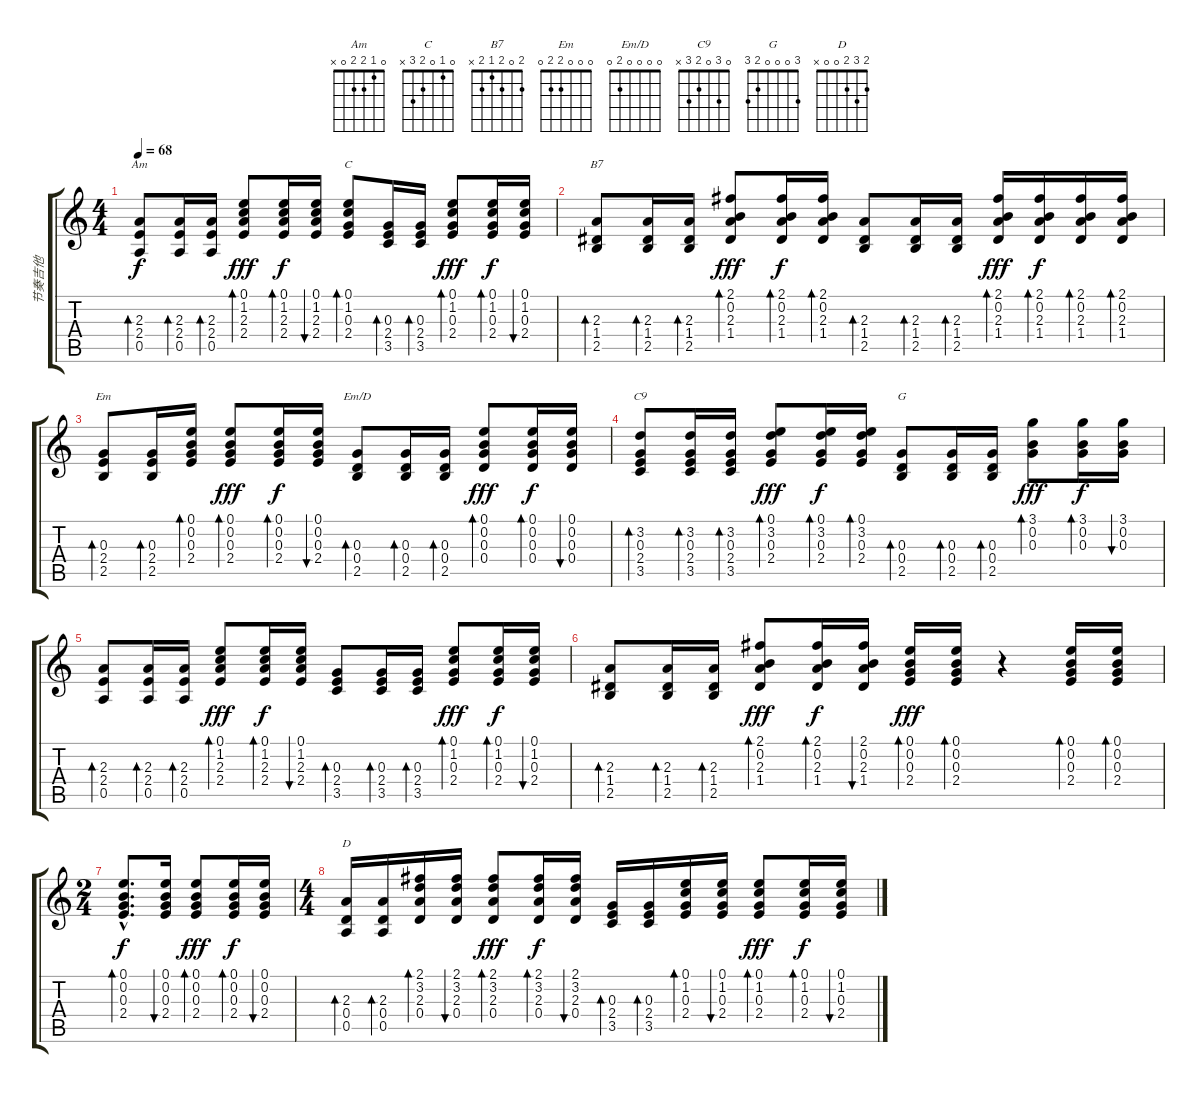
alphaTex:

\track ("节奏吉他" "节奏吉他") {instrument acousticguitarsteel}
\staff {score tabs}
\tuning (E4 B3 G3 D3 A2 E2) {hide}
\chord ("Am" 0 1 2 2 0 x)
\chord ("C" 0 1 0 2 3 x)
\chord ("B7" 2 0 2 1 2 x)
\chord ("Em" 0 0 0 2 2 0)
\chord ("Em/D" 0 0 0 0 2 0)
\chord ("C9" 0 3 0 2 3 x)
\chord ("G" 3 0 0 0 2 3)
\chord ("D" 2 3 2 0 0 x)
\ts (4 4)
\tempo 68
\clef g2
\ks c
(2.3 2.4 0.5).8{bd 30 ch "Am" dy f} (2.3 2.4 0.5).16{bd 30} (2.3 2.4 0.5).16{bd 30} (0.1 1.2 2.3 2.4).8{bd 30 dy fff} (0.1 1.2 2.3 2.4).16{bd 30 dy f} (0.1 1.2 2.3 2.4).16{bu 30} (0.1 1.2 0.3 2.4).8{bd 30 ch "C"} (0.3 2.4 3.5).16{bd 30} (0.3 2.4 3.5).16{bd 30} (0.1 1.2 0.3 2.4).8{bd 30 dy fff} (0.1 1.2 0.3 2.4).16{bd 30 dy f} (0.1 1.2 0.3 2.4).16{bu 30} |
(2.3 1.4 2.5).8{bd 30 ch "B7"} (2.3 1.4 2.5).16{bd 30} (2.3 1.4 2.5).16{bd 30} (2.1 0.2 2.3 1.4).8{bd 30 dy fff} (2.1 0.2 2.3 1.4).16{bd 30 dy f} (2.1 0.2 2.3 1.4).16{bd 30} (2.3 1.4 2.5).8{bd 30} (2.3 1.4 2.5).16{bd 30} (2.3 1.4 2.5).16{bd 30} (2.1 0.2 2.3 1.4).16{bd 30 dy fff} (2.1 0.2 2.3 1.4).16{bd 30 dy f} (2.1 0.2 2.3 1.4).16{bd 30} (2.1 0.2 2.3 1.4).16{bd 30} |
(0.3 2.4 2.5).8{bd 30 ch "Em"} (0.3 2.4 2.5).16{bd 30} (0.1 0.2 0.3 2.4).16{bd 30} (0.1 0.2 0.3 2.4).8{bd 30 dy fff} (0.1 0.2 0.3 2.4).16{bd 30 dy f} (0.1 0.2 0.3 2.4).16{bu 30} (0.3 0.4 2.5).8{bd 30 ch "Em/D"} (0.3 0.4 2.5).16{bd 30} (0.3 0.4 2.5).16{bd 30} (0.1 0.2 0.3 0.4).8{bd 30 dy fff} (0.1 0.2 0.3 0.4).16{bd 30 dy f} (0.1 0.2 0.3 0.4).16{bu 30} |
(3.2 0.3 2.4 3.5).8{bd 30 ch "C9"} (3.2 0.3 2.4 3.5).16{bd 30} (3.2 0.3 2.4 3.5).16{bd 30} (0.1 3.2 0.3 2.4).8{bd 30 dy fff} (0.1 3.2 0.3 2.4).16{bd 30 dy f} (0.1 3.2 0.3 2.4).16{bd 30} (0.3 0.4 2.5).8{bd 30 ch "G"} (0.3 0.4 2.5).16{bd 30} (0.3 0.4 2.5).16{bd 30} (3.1 0.2 0.3).8{bd 30 dy fff} (3.1 0.2 0.3).16{bd 30 dy f} (3.1 0.2 0.3).16{bu 30} |
(2.3 2.4 0.5).8{bd 30} (2.3 2.4 0.5).16{bd 30} (2.3 2.4 0.5).16{bd 30} (0.1 1.2 2.3 2.4).8{bd 30 dy fff} (0.1 1.2 2.3 2.4).16{bd 30 dy f} (0.1 1.2 2.3 2.4).16{bu 30} (0.3 2.4 3.5).8{bd 30} (0.3 2.4 3.5).16{bd 30} (0.3 2.4 3.5).16{bd 30} (0.1 1.2 0.3 2.4).8{bd 30 dy fff} (0.1 1.2 0.3 2.4).16{bd 30 dy f} (0.1 1.2 0.3 2.4).16{bu 30} |
(2.3 1.4 2.5).8{bd 30} (2.3 1.4 2.5).16{bd 30} (2.3 1.4 2.5).16{bd 30} (2.1 0.2 2.3 1.4).8{bd 30 dy fff} (2.1 0.2 2.3 1.4).16{bd 30 dy f} (2.1 0.2 2.3 1.4).16{bu 30} (0.1 0.2 0.3 2.4).16{bd 30 dy fff} (0.1 0.2 0.3 2.4).16{bd 30} r.4 (0.1 0.2 0.3 2.4).16{bd 30} (0.1 0.2 0.3 2.4).16{bd 30} |
\ts (2 4)
(0.1{hac} 0.2{hac} 0.3{hac} 2.4{hac}).8{d bd 30 dy f} (0.1 0.2 0.3 2.4).16{bu 30} (0.1 0.2 0.3 2.4).8{bd 30 dy fff} (0.1 0.2 0.3 2.4).16{bd 30 dy f} (0.1 0.2 0.3 2.4).16{bu 30} |
\ts (4 4)
(2.3 0.4 0.5).16{bd 30 ch "D"} (2.3 0.4 0.5).16{bd 30} (2.1 3.2 2.3 0.4).16{bd 30} (2.1 3.2 2.3 0.4).16{bu 30} (2.1 3.2 2.3 0.4).8{bd 30 dy fff} (2.1 3.2 2.3 0.4).16{bd 30 dy f} (2.1 3.2 2.3 0.4).16{bu 30} (0.3 2.4 3.5).16{bd 30} (0.3 2.4 3.5).16{bd 30} (0.1 1.2 0.3 2.4).16{bd 30} (0.1 1.2 0.3 2.4).16{bu 30} (0.1 1.2 0.3 2.4).8{bd 30 dy fff} (0.1 1.2 0.3 2.4).16{bd 30 dy f} (0.1 1.2 0.3 2.4).16{bu 30}
